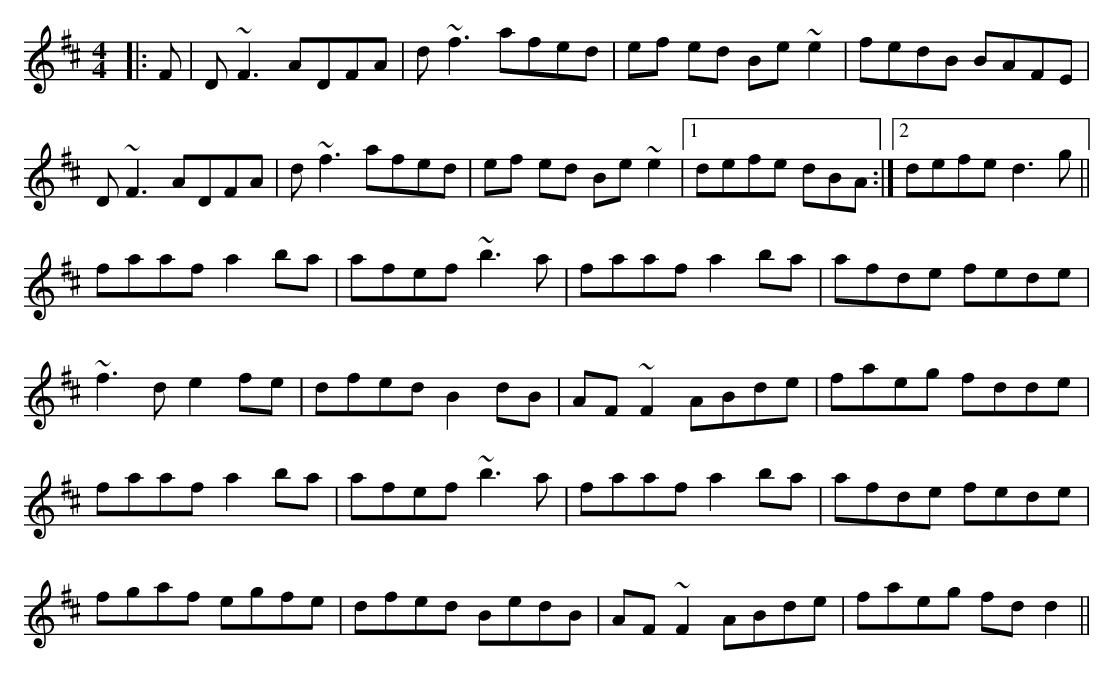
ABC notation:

X:1
M:4/4
K:D
|:F|D ~F3 ADFA|d ~f3 afed|ef ed Be ~e2|fedB BAFE|
D ~F3 ADFA|d ~f3 afed|ef ed Be ~e2|1 defe dBA:|2 defe d3g||
faaf a2 ba|afef ~b3a|faaf a2 ba|afde fede|
~f3d e2 fe|dfed B2dB|AF ~F2 ABde|faeg fdde|
faaf a2 ba|afef ~b3a|faaf a2 ba|afde fede|
fgaf egfe|dfed BedB|AF ~F2 ABde|faeg fd d2||
